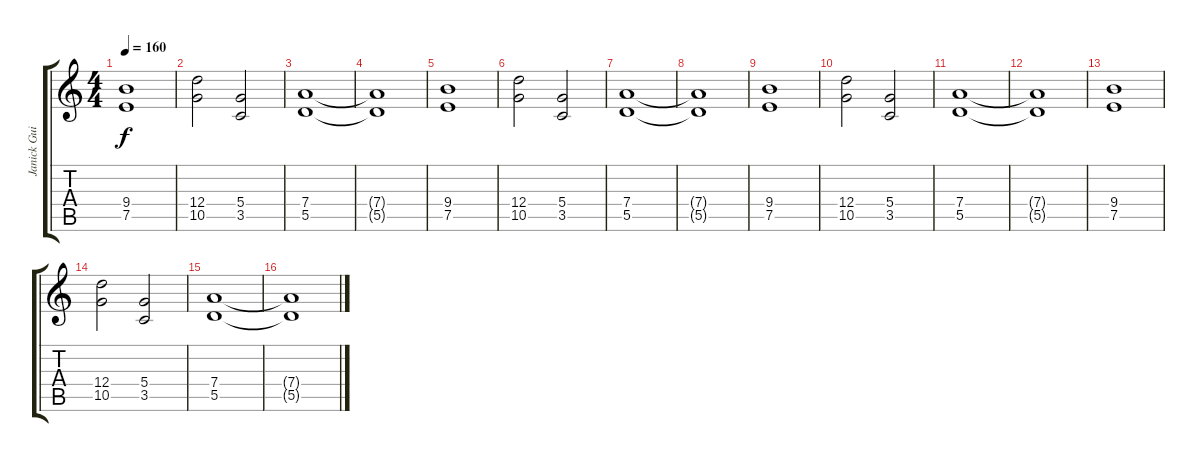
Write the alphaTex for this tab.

\track ("Janick Guitar 2)" "Janick Gui") {instrument distortionguitar}
\staff {score tabs}
\tuning (E4 B3 G3 D3 A2 E2) {hide}
\ts (4 4)
\tempo 160
\clef g2
\ks c
(9.4 7.5).1{dy f instrument distortionguitar} |
(12.4 10.5).2 (5.4 3.5).2 |
(7.4 5.5).1 |
(7.4{t} 5.5{t}).1 |
(9.4 7.5).1 |
(12.4 10.5).2 (5.4 3.5).2 |
(7.4 5.5).1 |
(7.4{t} 5.5{t}).1 |
(9.4 7.5).1 |
(12.4 10.5).2 (5.4 3.5).2 |
(7.4 5.5).1 |
(7.4{t} 5.5{t}).1 |
(9.4 7.5).1 |
(12.4 10.5).2 (5.4 3.5).2 |
(7.4 5.5).1 |
(7.4{t} 5.5{t}).1
